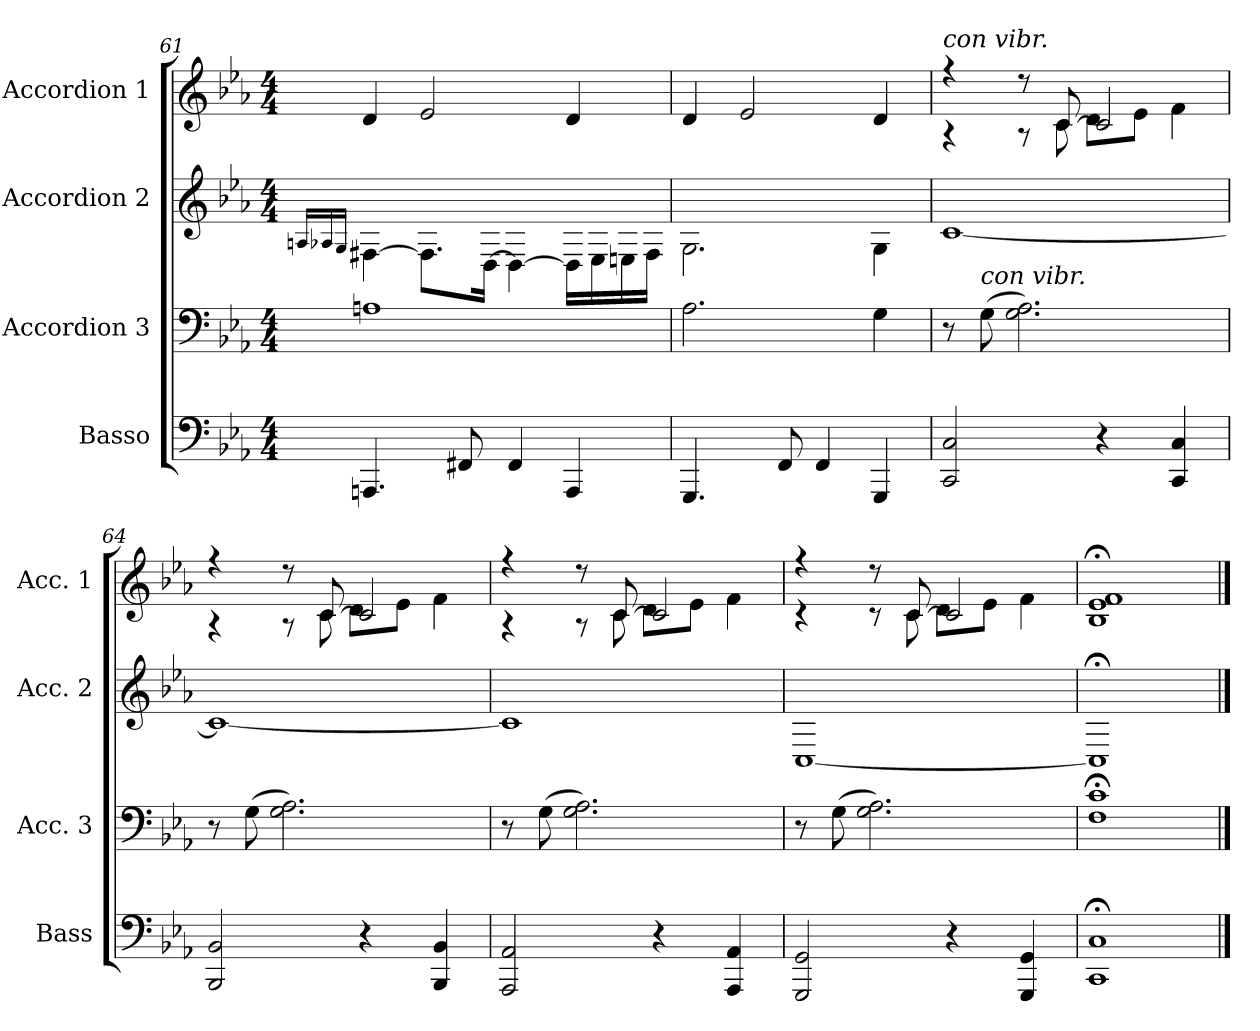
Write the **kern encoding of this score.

**kern	**kern	**kern	**kern
*part4	*part3	*part2	*part1
*staff4	*staff3	*staff2	*staff1
*I"Basso	*I"Accordion 3	*I"Accordion 2	*I"Accordion 1
*I'Bass	*I'Acc. 3	*I'Acc. 2	*I'Acc. 1
!!LO:LB:g=z
*clefF4	*clefF4	*clefG2	*clefG2
*k[b-e-a-]	*k[b-e-a-]	*k[b-e-a-]	*k[b-e-a-]
*M4/4	*M4/4	*M4/4	*M4/4
=61	=61	=61	=61
.	.	16qAn/LL	.
.	.	16qA-X/	.
.	.	16qG/JJ	.
4.AAAn/	1An	[4F#X\	4d/
.	.	8.F#\L]	2e-/
8FF#X/	.	.	.
.	.	[16D\Jk	.
4FF#/	.	4D\_	.
4AAA/	.	16D\LL]	4d/
.	.	16E-\	.
.	.	16En\	.
.	.	16F#\JJ	.
=62	=62	=62	=62
4.GGG/	2.A-\	2.G\	4d/
.	.	.	2e-/
8FF/	.	.	.
4FF/	.	.	.
4GGG/	4G\	4G\	4d/
=63	=63	=63	=63
*	*	*	*^
!	!	!	!LO:TX:a:i:t=con vibr.	!
2CC/ 2C/	8r	[1c	4r	4r
!	!LO:TX:a:i:t=con vibr.	!	!	!
.	(8G\	.	.	.
.	2.G\ 2.A-\)	.	8r	8r
.	.	.	[8c/	8c\
4r	.	.	2c/]	8d\L
.	.	.	.	8e-\J
4CC/ 4C/	.	.	.	4f\
=64	=64	=64	=64	=64
2BBB-/ 2BB-/	8r	1c_	4r	4r
.	(8G\	.	.	.
.	2.G\ 2.A-\)	.	8r	8r
.	.	.	[8c/	8c\
4r	.	.	2c/]	8d\L
.	.	.	.	8e-\J
4BBB-/ 4BB-/	.	.	.	4f\
!!LO:LB:g=z	!!
=65	=65	=65	=65	=65
2AAA-/ 2AA-/	8r	1c]	4r	4r
.	(8G\	.	.	.
.	2.G\ 2.A-\)	.	8r	8r
.	.	.	[8c/	8c\
4r	.	.	2c/]	8d\L
.	.	.	.	8e-\J
4AAA-/ 4AA-/	.	.	.	4f\
=66	=66	=66	=66	=66
2GGG/ 2GG/	8r	[1C	4r	4r
.	(8G\	.	.	.
.	2.G\ 2.A-\)	.	8r	8r
.	.	.	[8c/	8c\
4r	.	.	2c/]	8d\L
.	.	.	.	8e-\J
4GGG/ 4GG/	.	.	.	4f\
=67	=67	=67	=67	=67
!	!	!	!LO:TX:a:t=morendo	!
!	!	!	!LO:TX:a:i:t=molto vibrato	!
*	*	*	*v	*v
1CC;< 1C;<	1F;< 1c;<	1C;<]	1B-;< 1e-;< 1f;<
==	==	==	==
*-	*-	*-	*-
